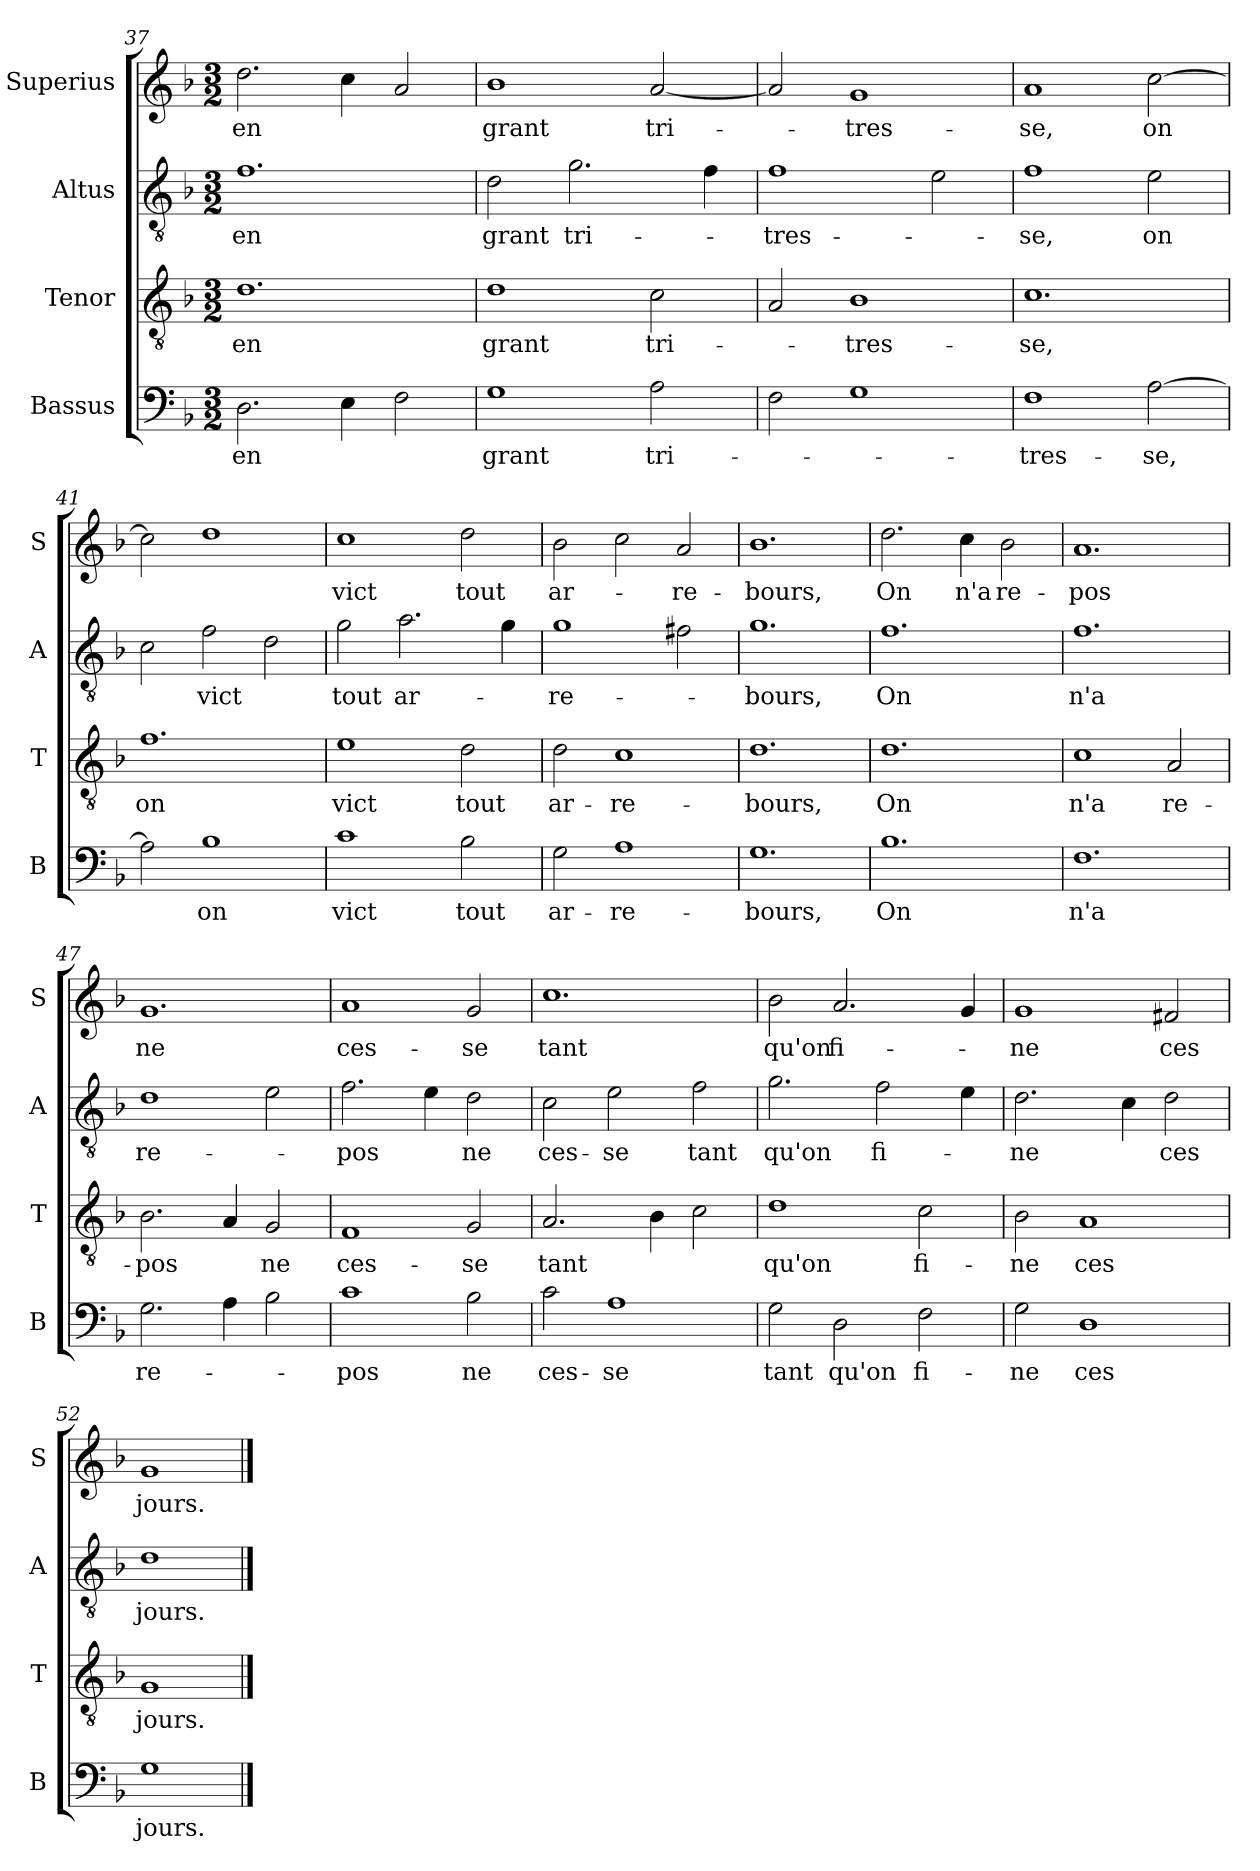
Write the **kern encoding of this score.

**kern	**text	**kern	**text	**kern	**text	**kern	**text
*part4	*part4	*part3	*part3	*part2	*part2	*part1	*part1
*staff4	*staff4	*staff3	*staff3	*staff2	*staff2	*staff1	*staff1
*I"Bassus	*	*I"Tenor	*	*I"Altus	*	*I"Superius	*
*I'B	*	*I'T	*	*I'A	*	*I'S	*
*clefF4	*	*clefGv2	*	*clefGv2	*	*clefG2	*
*k[b-]	*	*k[b-]	*	*k[b-]	*	*k[b-]	*
*M3/2	*	*M3/2	*	*M3/2	*	*M3/2	*
=37	=37	=37	=37	=37	=37	=37	=37
!	!LO:LY:i	!	!LO:LY:i	!	!	!	!
2.D	en	1.d	en	1.f	en	2.dd	en
4E	.	.	.	.	.	4cc	.
2F	.	.	.	.	.	2a	.
=38	=38	=38	=38	=38	=38	=38	=38
!	!LO:LY:i	!	!LO:LY:i	!	!	!	!
1G	grant	1d	grant	2d	grant	1b-	grant
.	.	.	.	2.g	tri-	.	.
!	!LO:LY:i	!	!LO:LY:i	!	!	!	!
2A	tri-	2c	tri-	.	.	[2a	tri-
.	.	.	.	4f	.	.	.
=39	=39	=39	=39	=39	=39	=39	=39
2F	.	2A	.	1f	-tres-	2a]	.
!	!	!	!LO:LY:i	!	!	!	!
1G	.	1B-	-tres-	.	.	1g	-tres-
.	.	.	.	2e	.	.	.
=40	=40	=40	=40	=40	=40	=40	=40
!	!LO:LY:i	!	!LO:LY:i	!	!	!	!
1F	-tres-	1.c	-se,	1f	-se,	1a	-se,
!	!LO:LY:i	!	!	!	!	!	!
[2A	-se,	.	.	2e	on	[2cc	on
=41	=41	=41	=41	=41	=41	=41	=41
!	!	!	!LO:LY:i	!	!	!	!
2A]	.	1.f	on	2c	.	2cc]	.
!	!LO:LY:i	!	!	!	!	!	!
1B-	on	.	.	2f	vict	1dd	.
.	.	.	.	2d	.	.	.
=42	=42	=42	=42	=42	=42	=42	=42
!	!LO:LY:i	!	!LO:LY:i	!	!	!	!
1c	vict	1e	vict	2g	tout	1cc	vict
.	.	.	.	2.a	ar-	.	.
!	!LO:LY:i	!	!LO:LY:i	!	!	!	!
2B-	tout	2d	tout	.	.	2dd	tout
.	.	.	.	4g	.	.	.
=43	=43	=43	=43	=43	=43	=43	=43
!	!LO:LY:i	!	!LO:LY:i	!	!	!	!
2G	ar-	2d	ar-	1g	-re-	2b-	ar-
!	!LO:LY:i	!	!LO:LY:i	!	!	!	!
1A	-re-	1c	-re-	.	.	2cc	.
.	.	.	.	2f#X	.	2a	-re-
=44	=44	=44	=44	=44	=44	=44	=44
!	!LO:LY:i	!	!LO:LY:i	!	!	!	!
1.G	-bours,	1.d	-bours,	1.g	-bours,	1.b-	-bours,
=45	=45	=45	=45	=45	=45	=45	=45
!	!LO:LY:i	!	!	!	!	!	!
1.B-	On	1.d	On	1.f	On	2.dd	On
.	.	.	.	.	.	4cc	n'a
.	.	.	.	.	.	2b-	re-
=46	=46	=46	=46	=46	=46	=46	=46
!	!LO:LY:i	!	!	!	!	!	!
1.F	n'a	1c	n'a	1.f	n'a	1.a	-pos
.	.	2A	re-	.	.	.	.
=47	=47	=47	=47	=47	=47	=47	=47
!	!LO:LY:i	!	!	!	!	!	!
2.G	re-	2.B-	-pos	1d	re-	1.g	ne
4A	.	4A	.	.	.	.	.
2B-	.	2G	ne	2e	.	.	.
=48	=48	=48	=48	=48	=48	=48	=48
!	!LO:LY:i	!	!	!	!	!	!
1c	-pos	1F	ces-	2.f	-pos	1a	ces-
.	.	.	.	4e	.	.	.
!	!LO:LY:i	!	!	!	!	!	!
2B-	ne	2G	-se	2d	ne	2g	-se
=49	=49	=49	=49	=49	=49	=49	=49
!	!LO:LY:i	!	!	!	!	!	!
2c	ces-	2.A	tant	2c	ces-	1.cc	tant
!	!LO:LY:i	!	!	!	!	!	!
1A	-se	.	.	2e	-se	.	.
.	.	4B-	.	.	.	.	.
.	.	2c	.	2f	tant	.	.
=50	=50	=50	=50	=50	=50	=50	=50
!	!LO:LY:i	!	!	!	!	!	!
2G	tant	1d	qu'on	2.g	qu'on	2b-	qu'on
!	!LO:LY:i	!	!	!	!	!	!
2D	qu'on	.	.	.	.	2.a	fi-
.	.	.	.	2f	fi-	.	.
!	!LO:LY:i	!	!	!	!	!	!
2F	fi-	2c	fi-	.	.	.	.
.	.	.	.	4e	.	4g	.
=51	=51	=51	=51	=51	=51	=51	=51
!	!LO:LY:i	!	!	!	!	!	!
2G	-ne	2B-	-ne	2.d	-ne	1g	-ne
!	!LO:LY:i	!	!	!	!	!	!
1D	ces	1A	ces	.	.	.	.
.	.	.	.	4c	.	.	.
.	.	.	.	2d	ces	2f#X	ces
=52	=52	=52	=52	=52	=52	=52	=52
!	!LO:LY:i	!	!	!	!	!	!
1G	jours.	1G	jours.	1d	jours.	1g	jours.
==	==	==	==	==	==	==	==
*-	*-	*-	*-	*-	*-	*-	*-
